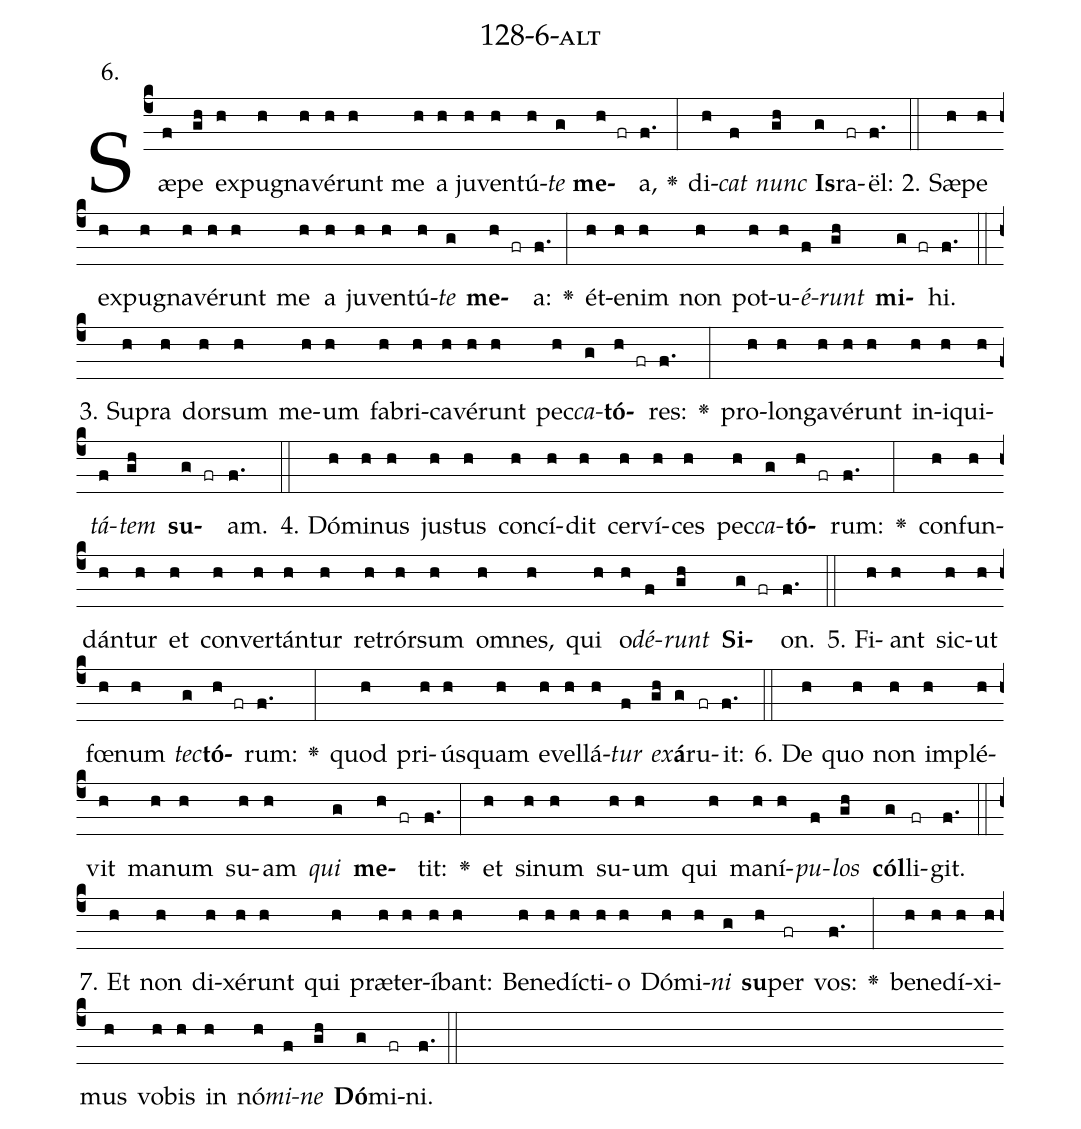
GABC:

name: 128-6-alt;
annotation: 6.;
%%
(c4)Sæ(f)pe(gh) ex(h)pu(h)gna(h)vé(h)runt(h) me(h) a(h) ju(h)ven(h)tú(h)<i>te</i>(g) <b>me</b>(h fr)a,(f.) <v>\greheightstar</v>(:) di(h)<i>cat</i>(f) <i>nunc</i>(gh) <b>Is</b>(g)ra(fr)ël:(f.) (::)
2. Sæ(h)pe(h) ex(h)pu(h)gna(h)vé(h)runt(h) me(h) a(h) ju(h)ven(h)tú(h)<i>te</i>(g) <b>me</b>(h fr)a:(f.) <v>\greheightstar</v>(:) ét(h)e(h)nim(h) non(h) pot(h)u(h)<i>é</i>(f)<i>runt</i>(gh) <b>mi</b>(g fr)hi.(f.) (::)
3. Su(h)pra(h) dor(h)sum(h) me(h)um(h) fa(h)bri(h)ca(h)vé(h)runt(h) pec(h)<i>ca</i>(g)<b>tó</b>(h fr)res:(f.) <v>\greheightstar</v>(:) pro(h)lon(h)ga(h)vé(h)runt(h) in(h)i(h)qui(h)<i>tá</i>(f)<i>tem</i>(gh) <b>su</b>(g fr)am.(f.) (::)
4. Dó(h)mi(h)nus(h) jus(h)tus(h) con(h)cí(h)dit(h) cer(h)ví(h)ces(h) pec(h)<i>ca</i>(g)<b>tó</b>(h fr)rum:(f.) <v>\greheightstar</v>(:) con(h)fun(h)dán(h)tur(h) et(h) con(h)ver(h)tán(h)tur(h) re(h)trór(h)sum(h) om(h)nes,(h) qui(h) o(h)<i>dé</i>(f)<i>runt</i>(gh) <b>Si</b>(g fr)on.(f.) (::)
5. Fi(h)ant(h) sic(h)ut(h) fœ(h)num(h) <i>tec</i>(g)<b>tó</b>(h fr)rum:(f.) <v>\greheightstar</v>(:) quod(h) pri(h)ús(h)quam(h) e(h)vel(h)lá(h)<i>tur</i>(f) <i>ex</i>(gh)<b>á</b>(g)ru(fr)it:(f.) (::)
6. De(h) quo(h) non(h) im(h)plé(h)vit(h) ma(h)num(h) su(h)am(h) <i>qui</i>(g) <b>me</b>(h fr)tit:(f.) <v>\greheightstar</v>(:) et(h) si(h)num(h) su(h)um(h) qui(h) ma(h)ní(h)<i>pu</i>(f)<i>los</i>(gh) <b>cól</b>(g)li(fr)git.(f.) (::)
7. Et(h) non(h) di(h)xé(h)runt(h) qui(h) præ(h)ter(h)í(h)bant:(h) Be(h)ne(h)díc(h)ti(h)o(h) Dó(h)mi(h)<i>ni</i>(g) <b>su</b>(h)per(fr) vos:(f.) <v>\greheightstar</v>(:) be(h)ne(h)dí(h)xi(h)mus(h) vo(h)bis(h) in(h) nó(h)<i>mi</i>(f)<i>ne</i>(gh) <b>Dó</b>(g)mi(fr)ni.(f.) (::)
